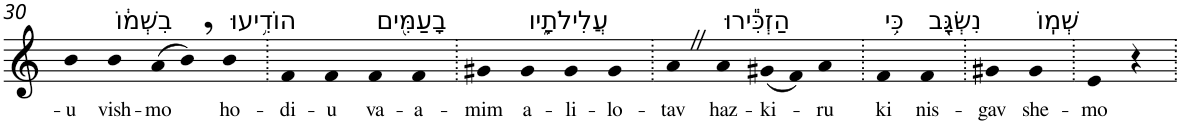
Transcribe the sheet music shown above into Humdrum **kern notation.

**kern	**text
*part1	*part1
*staff1	*staff1
*I"Piano	*
*I'Pno	*
!!LO:PB:g=z
*clefG2	*
*k[]	*
=30	=30
!	!LO:LY:b
4b	-u
!LO:TX:a:t=בִשְׁמ֔וֹ	!
!	!LO:LY:b
4b	vish-
!	!LO:LY:b
(8a	-mo
8b,)	.
!LO:TX:a:t=הוֹדִ֥יעוּ	!
!	!LO:LY:b
4b	ho-
=31.	=31.
!	!LO:LY:b
4f	-di-
!	!LO:LY:b
4f	-u
!LO:TX:a:t=בָעַמִּ֖ים	!
!	!LO:LY:b
4f	va-
!	!LO:LY:b
4f	-a-
=32.	=32.
!	!LO:LY:b
4g#X	-mim
!LO:TX:a:t=עֲלִילֹתָ֑יו	!
!	!LO:LY:b
4g#	a-
!	!LO:LY:b
4g#	-li-
!	!LO:LY:b
4g#	-lo-
=33.	=33.
!	!LO:LY:b
4aZ	-tav
!LO:TX:a:t=הַזְכִּ֕ירוּ	!
!	!LO:LY:b
4a	haz-
!	!LO:LY:b
(8g#X	-ki-
8f)	.
!	!LO:LY:b
4a	-ru
=34.	=34.
!LO:TX:a:t=כִּ֥י	!
!	!LO:LY:b
4f	ki
!LO:TX:a:t=נִשְׂגָּ֖ב	!
!	!LO:LY:b
4f	nis-
=35.	=35.
!	!LO:LY:b
4g#X	-gav
!LO:TX:a:t=שְׁמֽוֹ	!
!	!LO:LY:b
4g#	she-
=36.	=36.
!	!LO:LY:b
4e	-mo
4r	.
=.	=.
*-	*-
